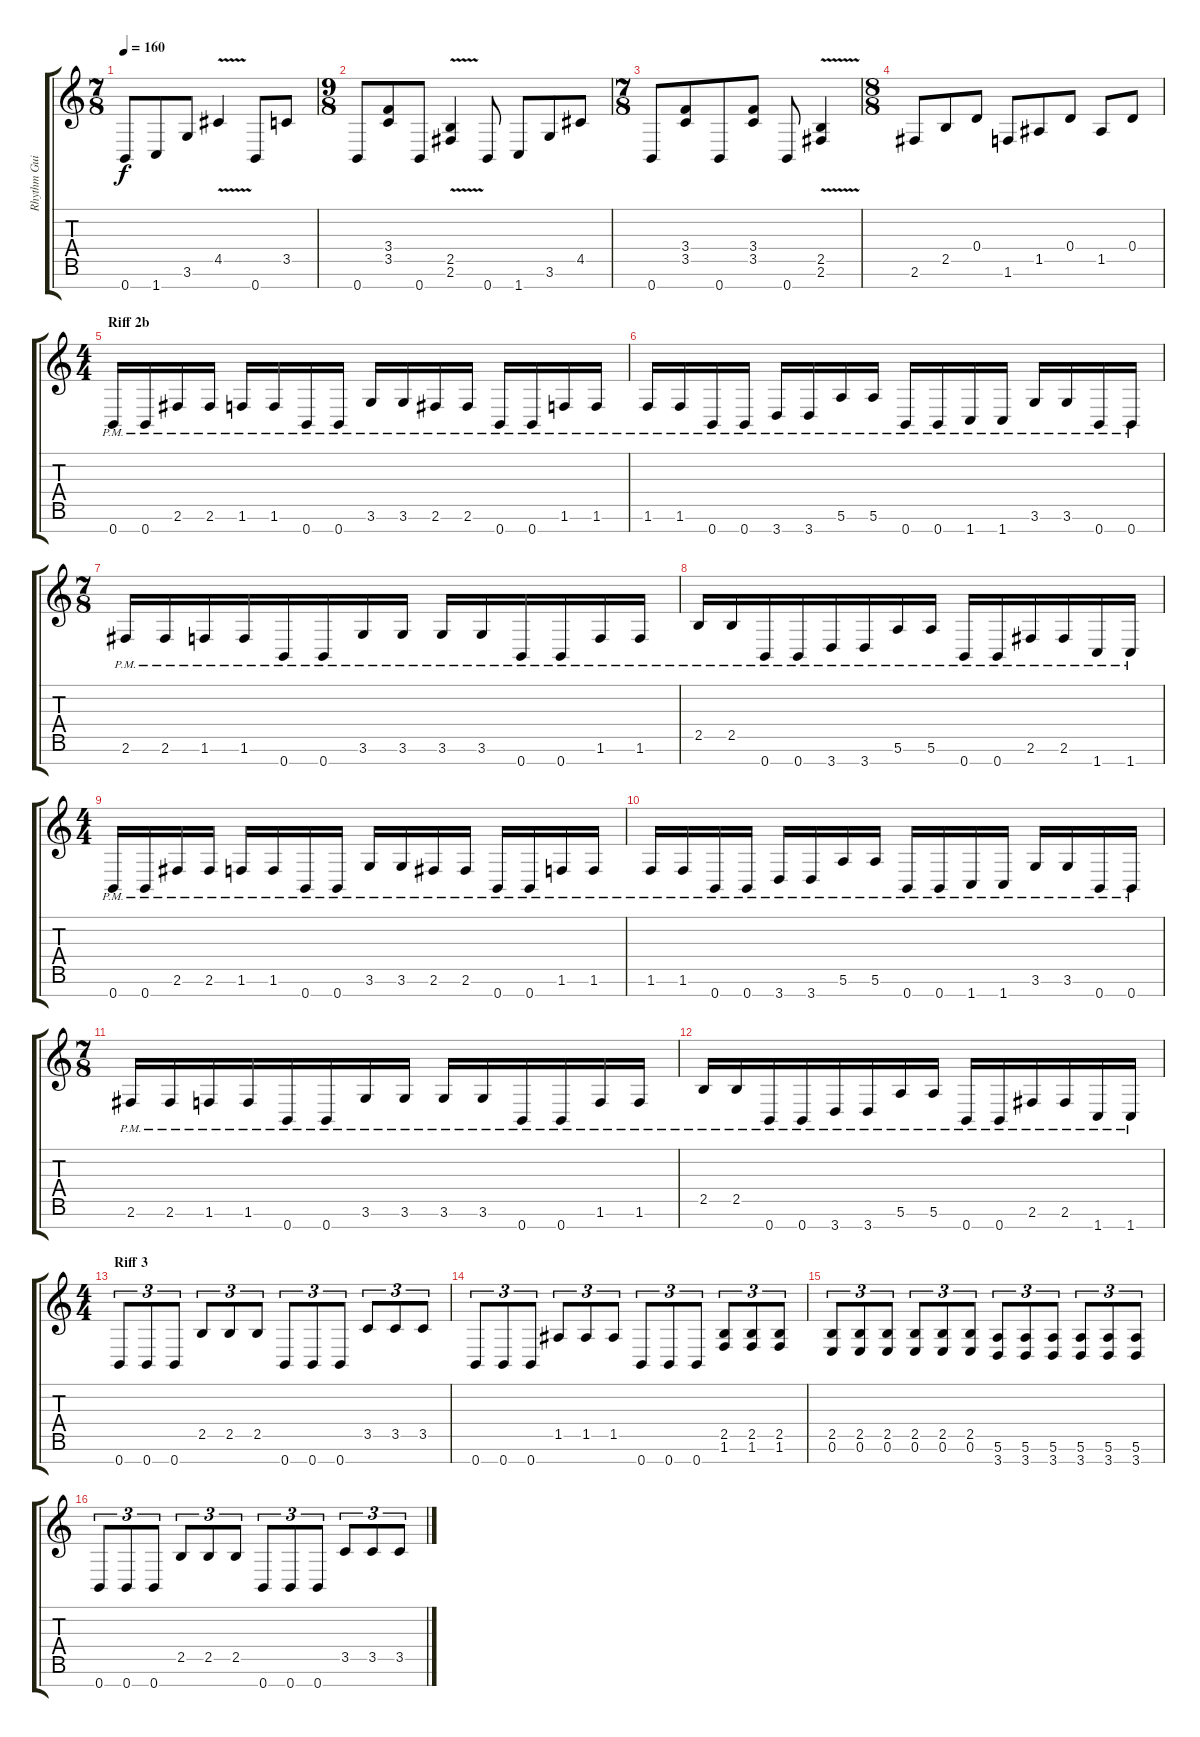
\track ("Rhythm Guitar R" "Rhythm Gui") {instrument distortionguitar}
\staff {score tabs}
\tuning (E4 B3 G3 D3 A2 E2 B1) {hide}
\ts (7 8)
\tempo 160
\clef g2
\ks c
0.7.8{dy f} 1.7.8 3.6.8 4.5{v}.4 0.7.8 3.5.8 |
\ts (9 8)
0.7.8 (3.4 3.5).8 0.7.8 (2.5{v} 2.6{v}).4 0.7.8 1.7.8 3.6.8 4.5.8 |
\ts (7 8)
0.7.8 (3.4 3.5).8 0.7.8 (3.4 3.5).8 0.7.8 (2.5{v} 2.6{v}).4 |
\ts (8 8)
2.6.8 2.5.8 0.4.8 1.6.8 1.5.8 0.4.8 1.5.8 0.4.8 |
\ts (4 4)
\section ("" "Riff 2b")
0.7{pm}.16 0.7{pm}.16 2.6{pm}.16 2.6{pm}.16 1.6{pm}.16 1.6{pm}.16 0.7{pm}.16 0.7{pm}.16 3.6{pm}.16 3.6{pm}.16 2.6{pm}.16 2.6{pm}.16 0.7{pm}.16 0.7{pm}.16 1.6{pm}.16 1.6{pm}.16 |
1.6{pm}.16 1.6{pm}.16 0.7{pm}.16 0.7{pm}.16 3.7{pm}.16 3.7{pm}.16 5.6{pm}.16 5.6{pm}.16 0.7{pm}.16 0.7{pm}.16 1.7{pm}.16 1.7{pm}.16 3.6{pm}.16 3.6{pm}.16 0.7{pm}.16 0.7{pm}.16 |
\ts (7 8)
2.6{pm}.16 2.6{pm}.16 1.6{pm}.16 1.6{pm}.16 0.7{pm}.16 0.7{pm}.16 3.6{pm}.16 3.6{pm}.16 3.6{pm}.16 3.6{pm}.16 0.7{pm}.16 0.7{pm}.16 1.6{pm}.16 1.6{pm}.16 |
2.5{pm}.16 2.5{pm}.16 0.7{pm}.16 0.7{pm}.16 3.7{pm}.16 3.7{pm}.16 5.6{pm}.16 5.6{pm}.16 0.7{pm}.16 0.7{pm}.16 2.6{pm}.16 2.6{pm}.16 1.7{pm}.16 1.7{pm}.16 |
\ts (4 4)
0.7{pm}.16 0.7{pm}.16 2.6{pm}.16 2.6{pm}.16 1.6{pm}.16 1.6{pm}.16 0.7{pm}.16 0.7{pm}.16 3.6{pm}.16 3.6{pm}.16 2.6{pm}.16 2.6{pm}.16 0.7{pm}.16 0.7{pm}.16 1.6{pm}.16 1.6{pm}.16 |
1.6{pm}.16 1.6{pm}.16 0.7{pm}.16 0.7{pm}.16 3.7{pm}.16 3.7{pm}.16 5.6{pm}.16 5.6{pm}.16 0.7{pm}.16 0.7{pm}.16 1.7{pm}.16 1.7{pm}.16 3.6{pm}.16 3.6{pm}.16 0.7{pm}.16 0.7{pm}.16 |
\ts (7 8)
2.6{pm}.16 2.6{pm}.16 1.6{pm}.16 1.6{pm}.16 0.7{pm}.16 0.7{pm}.16 3.6{pm}.16 3.6{pm}.16 3.6{pm}.16 3.6{pm}.16 0.7{pm}.16 0.7{pm}.16 1.6{pm}.16 1.6{pm}.16 |
2.5{pm}.16 2.5{pm}.16 0.7{pm}.16 0.7{pm}.16 3.7{pm}.16 3.7{pm}.16 5.6{pm}.16 5.6{pm}.16 0.7{pm}.16 0.7{pm}.16 2.6{pm}.16 2.6{pm}.16 1.7{pm}.16 1.7{pm}.16 |
\ts (4 4)
\section ("" "Riff 3")
0.7.8{tu (3 2)} 0.7.8{tu (3 2)} 0.7.8{tu (3 2)} 2.5.8{tu (3 2)} 2.5.8{tu (3 2)} 2.5.8{tu (3 2)} 0.7.8{tu (3 2)} 0.7.8{tu (3 2)} 0.7.8{tu (3 2)} 3.5.8{tu (3 2)} 3.5.8{tu (3 2)} 3.5.8{tu (3 2)} |
0.7.8{tu (3 2)} 0.7.8{tu (3 2)} 0.7.8{tu (3 2)} 1.5.8{tu (3 2)} 1.5.8{tu (3 2)} 1.5.8{tu (3 2)} 0.7.8{tu (3 2)} 0.7.8{tu (3 2)} 0.7.8{tu (3 2)} (2.5 1.6).8{tu (3 2)} (2.5 1.6).8{tu (3 2)} (2.5 1.6).8{tu (3 2)} |
(2.5 0.6).8{tu (3 2)} (2.5 0.6).8{tu (3 2)} (2.5 0.6).8{tu (3 2)} (2.5 0.6).8{tu (3 2)} (2.5 0.6).8{tu (3 2)} (2.5 0.6).8{tu (3 2)} (5.6 3.7).8{tu (3 2)} (5.6 3.7).8{tu (3 2)} (5.6 3.7).8{tu (3 2)} (5.6 3.7).8{tu (3 2)} (5.6 3.7).8{tu (3 2)} (5.6 3.7).8{tu (3 2)} |
0.7.8{tu (3 2)} 0.7.8{tu (3 2)} 0.7.8{tu (3 2)} 2.5.8{tu (3 2)} 2.5.8{tu (3 2)} 2.5.8{tu (3 2)} 0.7.8{tu (3 2)} 0.7.8{tu (3 2)} 0.7.8{tu (3 2)} 3.5.8{tu (3 2)} 3.5.8{tu (3 2)} 3.5.8{tu (3 2)}
